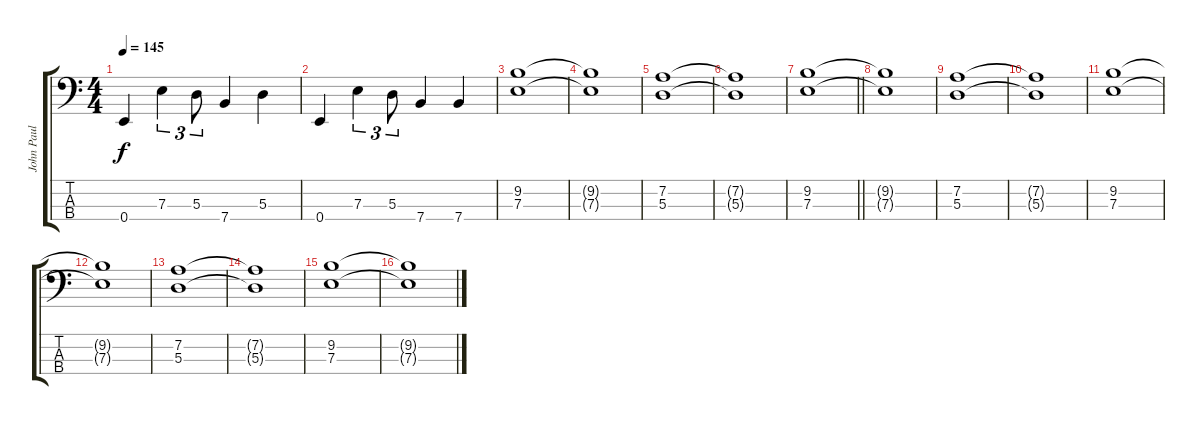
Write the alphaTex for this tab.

\track ("John Paul Jones - Bass Guitar" "John Paul ") {instrument electricbassfinger}
\staff {score tabs}
\tuning (G2 D2 A1 E1) {hide}
\ts (4 4)
\tempo 145
\clef f4
\ks c
0.4.4{dy f} 7.3.4{tu (3 2)} 5.3.8{tu (3 2)} 7.4.4 5.3.4 |
0.4.4 7.3.4{tu (3 2)} 5.3.8{tu (3 2)} 7.4.4 7.4.4 |
(9.2 7.3).1 |
(9.2{t} 7.3{t}).1 |
(7.2 5.3).1 |
(7.2{t} 5.3{t}).1 |
\barLineRight lightlight
(9.2 7.3).1 |
(9.2{t} 7.3{t}).1 |
(7.2 5.3).1 |
(7.2{t} 5.3{t}).1 |
(9.2 7.3).1 |
(9.2{t} 7.3{t}).1 |
(7.2 5.3).1 |
(7.2{t} 5.3{t}).1 |
(9.2 7.3).1 |
(9.2{t} 7.3{t}).1
